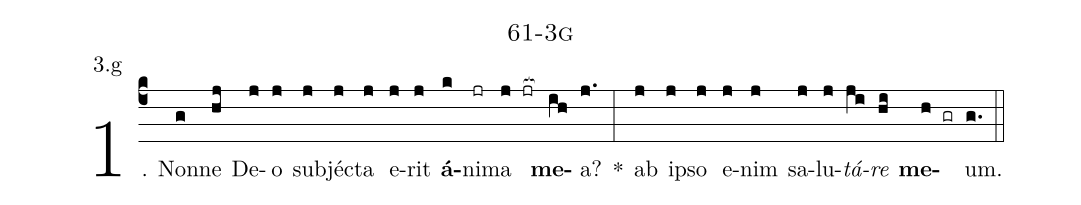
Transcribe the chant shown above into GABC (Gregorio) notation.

name: 61-3g;
annotation: 3.g;
%%
(c4)1. Non(g)ne(hj) De(j)o(j) sub(j)jéc(j)ta(j) e(j)rit(j) <b>á</b>(k)ni(jr)ma(j jr[ocb:1{]) <b>me</b>(ih[ocb:0}])a?(j.) *(:) ab(j) ip(j)so(j) e(j)nim(j) sa(j)lu(j)<i>tá</i>(ji)<i>re</i>(hi) <b>me</b>(h gr)um.(g.) (::)
